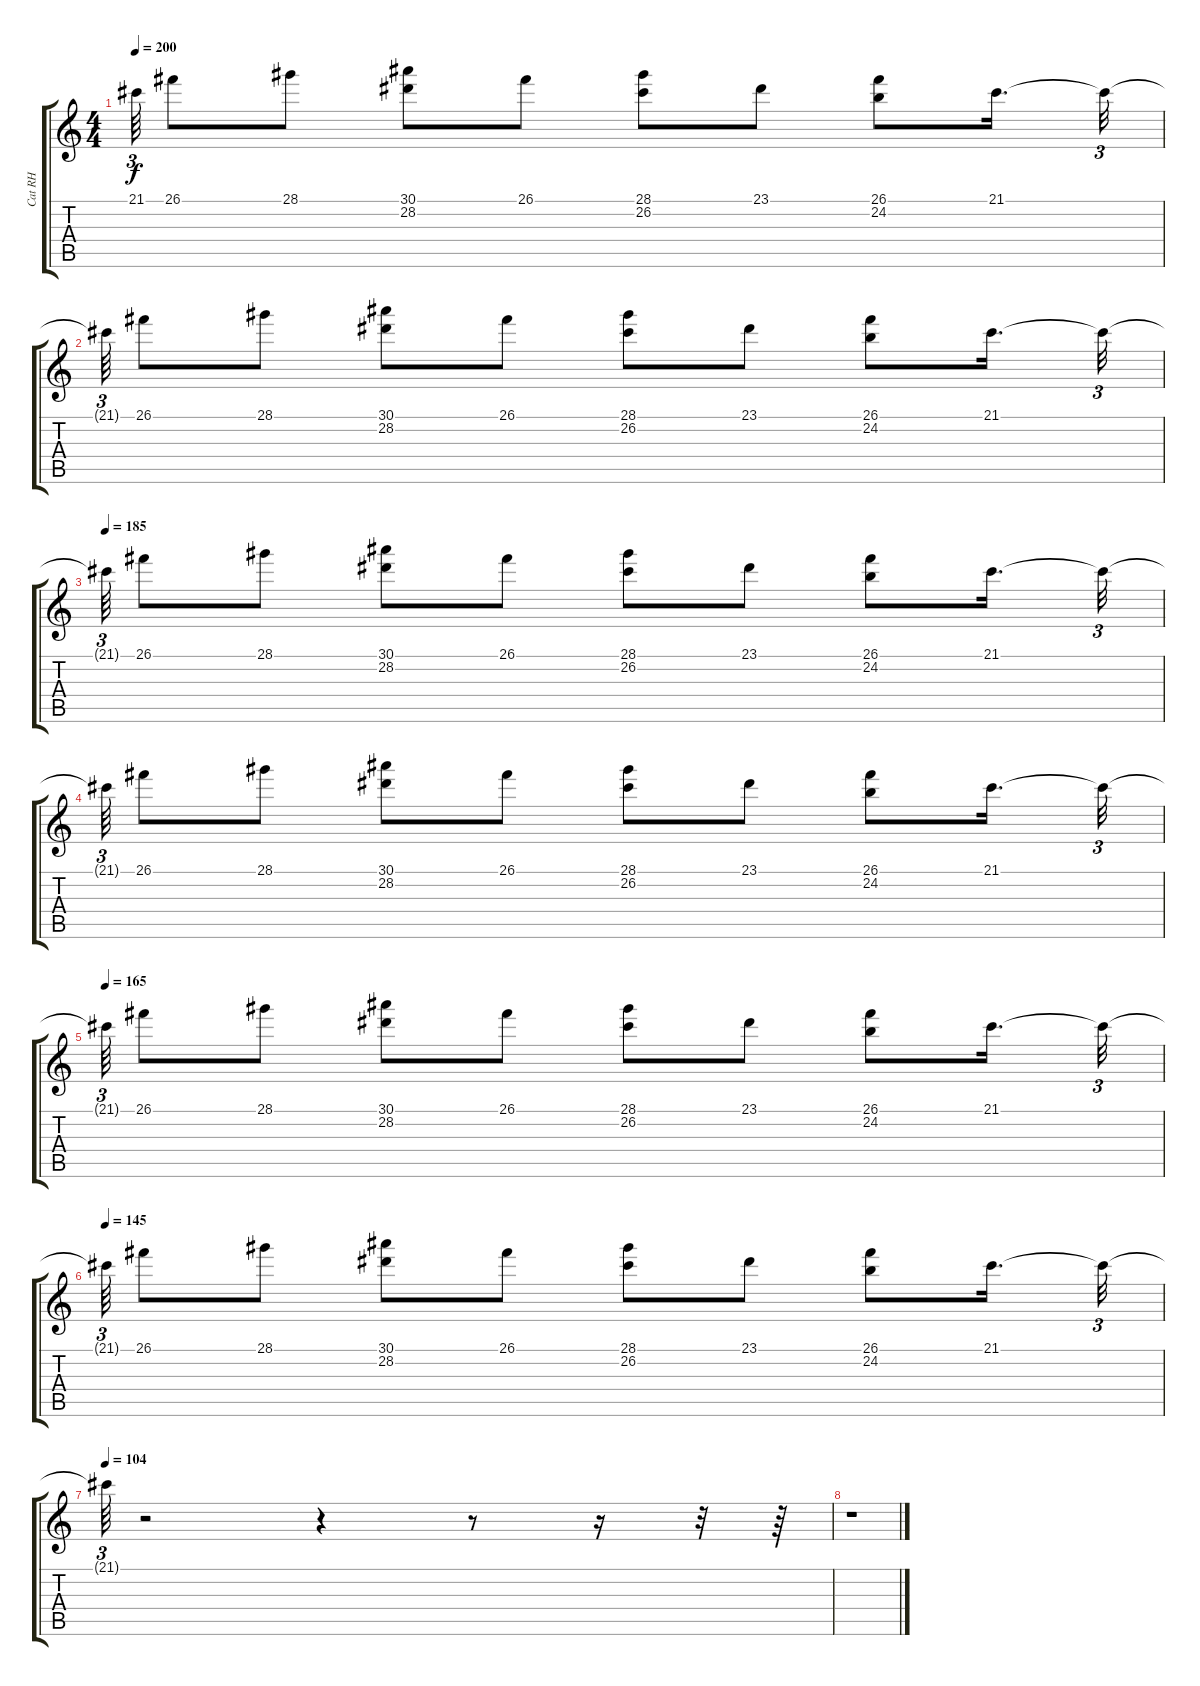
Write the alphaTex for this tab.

\track ("Cat RH" "Cat RH") {instrument percussiveorgan}
\staff {score tabs}
\tuning (E4 B3 G3 D3 A2 E2) {hide}
\ts (4 4)
\tempo 200
\clef g2
\ks c
21.1{t}.64{tu (3 2) dy f} 26.1.8 28.1.8 (30.1 28.2).8 26.1.8 (28.1 26.2).8 23.1.8 (26.1 24.2).8 21.1.16{d} 21.1{t}.32{tu (3 2)} |
21.1{t}.64{tu (3 2)} 26.1.8 28.1.8 (30.1 28.2).8 26.1.8 (28.1 26.2).8 23.1.8 (26.1 24.2).8 21.1.16{d} 21.1{t}.32{tu (3 2)} |
\tempo 185
21.1{t}.64{tu (3 2)} 26.1.8 28.1.8 (30.1 28.2).8 26.1.8 (28.1 26.2).8 23.1.8 (26.1 24.2).8 21.1.16{d} 21.1{t}.32{tu (3 2)} |
21.1{t}.64{tu (3 2)} 26.1.8 28.1.8 (30.1 28.2).8 26.1.8 (28.1 26.2).8 23.1.8 (26.1 24.2).8 21.1.16{d} 21.1{t}.32{tu (3 2)} |
\tempo 165
21.1{t}.64{tu (3 2)} 26.1.8 28.1.8 (30.1 28.2).8 26.1.8 (28.1 26.2).8 23.1.8 (26.1 24.2).8 21.1.16{d} 21.1{t}.32{tu (3 2)} |
\tempo 145
21.1{t}.64{tu (3 2)} 26.1.8 28.1.8 (30.1 28.2).8 26.1.8 (28.1 26.2).8 23.1.8 (26.1 24.2).8 21.1.16{d} 21.1{t}.32{tu (3 2)} |
\tempo 104
21.1{t}.64{tu (3 2)} r.2 r.4 r.8 r.16 r.32 r.64 |
r.1
